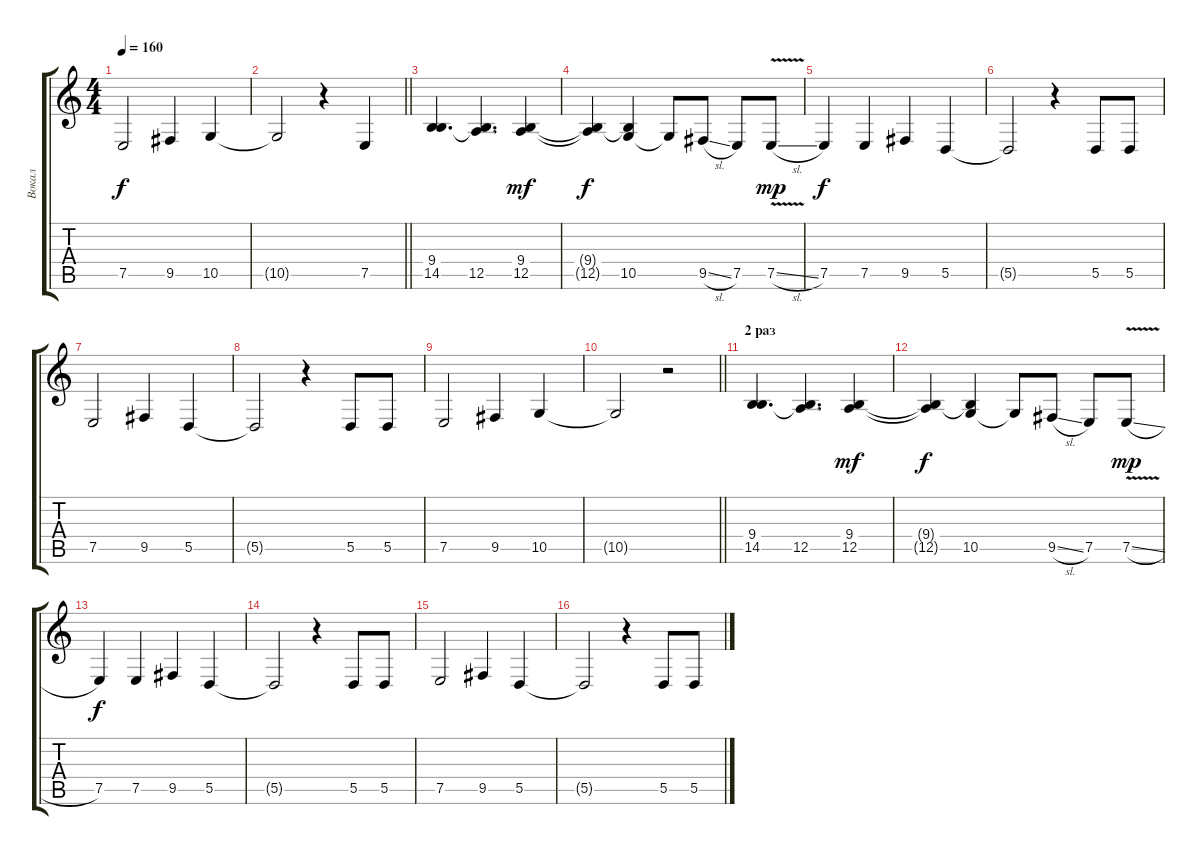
\track ("Вокал" "Вокал") {instrument bassoon}
\staff {score tabs}
\tuning (E4 B3 G3 D3 A2 E2) {hide}
\ts (4 4)
\tempo 160
\clef g2
\ks c
7.5.2{dy f} 9.5.4 10.5.4 |
\barLineRight lightlight
10.5{t}.2 r.4 7.5.4 |
(9.4 14.5).4{d} (9.4{t} 12.5).4{d} (9.4 12.5).4{dy mf} |
(9.4{t} 12.5{t}).4{dy f} (9.4{t} 10.5).4 10.5{t}.8 9.5{sl}.8 7.5.8 7.5{v sl}.8{dy mp} |
7.5.4{dy f} 7.5.4 9.5.4 5.5.4 |
5.5{t}.2 r.4 5.5.8 5.5.8 |
7.5.2 9.5.4 5.5.4 |
5.5{t}.2 r.4 5.5.8 5.5.8 |
7.5.2 9.5.4 10.5.4 |
\barLineRight lightlight
10.5{t}.2 r.2 |
\section ("" "2 раз")
(9.4 14.5).4{d} (9.4{t} 12.5).4{d} (9.4 12.5).4{dy mf} |
(9.4{t} 12.5{t}).4{dy f} (9.4{t} 10.5).4 10.5{t}.8 9.5{sl}.8 7.5.8 7.5{v sl}.8{dy mp} |
7.5.4{dy f} 7.5.4 9.5.4 5.5.4 |
5.5{t}.2 r.4 5.5.8 5.5.8 |
7.5.2 9.5.4 5.5.4 |
5.5{t}.2 r.4 5.5.8 5.5.8
